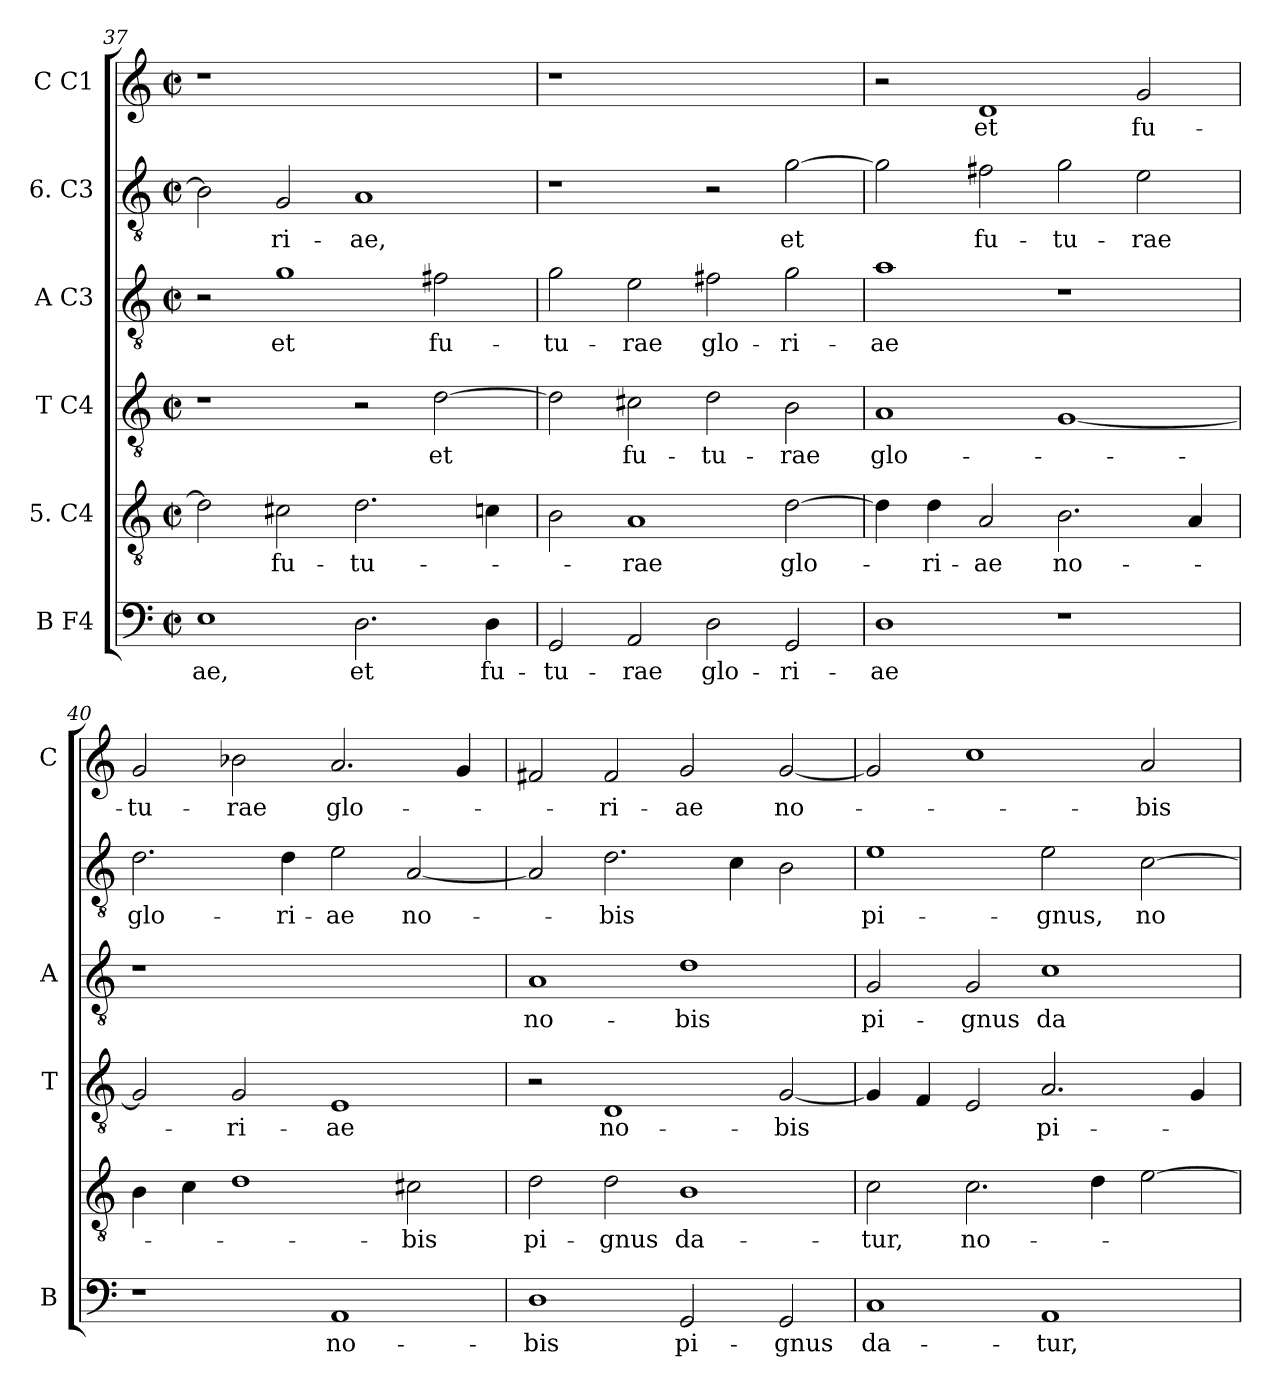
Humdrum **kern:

**kern	**text	**kern	**text	**kern	**text	**kern	**text	**kern	**text	**kern	**text
*part6	*part6	*part5	*part5	*part4	*part4	*part3	*part3	*part2	*part2	*part1	*part1
*staff6	*staff6	*staff5	*staff5	*staff4	*staff4	*staff3	*staff3	*staff2	*staff2	*staff1	*staff1
*I"B F4	*	*I"5. C4	*	*I"T C4	*	*I"A C3	*	*I"6. C3	*	*I"C C1	*
*I'B	*	*	*	*I'T	*	*I'A	*	*	*	*I'C	*
*clefF4	*	*clefGv2	*	*clefGv2	*	*clefGv2	*	*clefGv2	*	*clefG2	*
*k[]	*	*k[]	*	*k[]	*	*k[]	*	*k[]	*	*k[]	*
*C:	*	*C:	*	*C:	*	*C:	*	*C:	*	*C:	*
*M2/2	*	*M2/2	*	*M2/2	*	*M2/2	*	*M2/2	*	*M2/2	*
*met(c|)	*	*met(c|)	*	*met(c|)	*	*met(c|)	*	*met(c|)	*	*met(c|)	*
=37	=37	=37	=37	=37	=37	=37	=37	=37	=37	=37	=37
!	!LO:LY:b	!	!	!	!	!	!	!	!	!	!
1E	-ae,	2d\]	.	1r	.	2r	.	2B\]	.	1r	.
!	!	!	!LO:LY:b	!	!	!	!LO:LY:b	!	!LO:LY:b	!	!
.	.	2c#X\	fu-	.	.	1g	et	2G/	-ri-	.	.
!	!LO:LY:b	!	!LO:LY:b	!	!	!	!	!	!LO:LY:b	!	!
2.D\	et	2.d\	-tu-	2r	.	.	.	1A	-ae,	1ryy	.
!	!	!	!	!	!LO:LY:b	!	!LO:LY:b	!	!	!	!
.	.	.	.	[2d\	et	2f#\	fu-	.	.	.	.
!	!LO:LY:b	!	!	!	!	!	!	!	!	!	!
4D\	fu-	4cn\	.	.	.	.	.	.	.	.	.
=38	=38	=38	=38	=38	=38	=38	=38	=38	=38	=38	=38
!	!LO:LY:b	!	!	!	!	!	!LO:LY:b	!	!	!	!
2GG/	-tu-	2B\	.	2d\]	.	2g\	-tu-	1r	.	1r	.
!	!LO:LY:b	!	!LO:LY:b	!	!LO:LY:b	!	!LO:LY:b	!	!	!	!
2AA/	-rae	1A	-rae	2c#\	fu-	2e\	-rae	.	.	.	.
!	!LO:LY:b	!	!	!	!LO:LY:b	!	!LO:LY:b	!	!	!	!
2D\	glo-	.	.	2d\	-tu-	2f#X\	glo-	2r	.	1ryy	.
!	!LO:LY:b	!	!LO:LY:b	!	!LO:LY:b	!	!LO:LY:b	!	!LO:LY:b	!	!
2GG/	-ri-	[2d\	glo-	2B\	-rae	2g\	-ri-	[2g\	et	.	.
=39	=39	=39	=39	=39	=39	=39	=39	=39	=39	=39	=39
!	!LO:LY:b	!	!	!	!LO:LY:b	!	!LO:LY:b	!	!	!	!
1D	-ae	4d\]	.	1A	glo-	1a	-ae	2g\]	.	2r	.
!	!	!	!LO:LY:b	!	!	!	!	!	!	!	!
.	.	4d\	-ri-	.	.	.	.	.	.	.	.
!	!	!	!LO:LY:b	!	!	!	!	!	!LO:LY:b	!	!LO:LY:b
.	.	2A/	-ae	.	.	.	.	2f#\	fu-	1d	et
!	!	!	!LO:LY:b	!	!	!	!	!	!LO:LY:b	!	!
1r	.	2.B\	no-	[1G	.	1r	.	2g\	-tu-	.	.
!	!	!	!	!	!	!	!	!	!LO:LY:b	!	!LO:LY:b
.	.	.	.	.	.	.	.	2e\	-rae	2g/	fu-
.	.	4A/	.	.	.	.	.	.	.	.	.
=40	=40	=40	=40	=40	=40	=40	=40	=40	=40	=40	=40
!	!	!	!	!	!	!	!	!	!LO:LY:b	!	!LO:LY:b
1r	.	4B\	.	2G/]	.	1r	.	2.d\	glo-	2g/	-tu-
.	.	4c\	.	.	.	.	.	.	.	.	.
!	!	!	!	!	!LO:LY:b	!	!	!	!	!	!LO:LY:b
.	.	1d	.	2G/	-ri-	.	.	.	.	2b-X\	-rae
!	!	!	!	!	!	!	!	!	!LO:LY:b	!	!
.	.	.	.	.	.	.	.	4d\	-ri-	.	.
!	!LO:LY:b	!	!	!	!LO:LY:b	!	!	!	!LO:LY:b	!	!LO:LY:b
1AA	no-	.	.	1E	-ae	1ryy	.	2e\	-ae	2.a/	glo-
!	!	!	!LO:LY:b	!	!	!	!	!	!LO:LY:b	!	!
.	.	2c#X\	-bis	.	.	.	.	[2A/	no-	.	.
.	.	.	.	.	.	.	.	.	.	4g/	.
=41	=41	=41	=41	=41	=41	=41	=41	=41	=41	=41	=41
!	!LO:LY:b	!	!LO:LY:b	!	!	!	!LO:LY:b	!	!	!	!
1D	-bis	2d\	pi-	2r	.	1A	no-	2A/]	.	2f#X/	.
!	!	!	!LO:LY:b	!	!LO:LY:b	!	!	!	!LO:LY:b	!	!LO:LY:b
.	.	2d\	-gnus	1D	no-	.	.	2.d\	-bis	2f#/	-ri-
!	!LO:LY:b	!	!LO:LY:b	!	!	!	!LO:LY:b	!	!	!	!LO:LY:b
2GG/	pi-	1B	da-	.	.	1d	-bis	.	.	2g/	-ae
.	.	.	.	.	.	.	.	4c\	.	.	.
!	!LO:LY:b	!	!	!	!LO:LY:b	!	!	!	!	!	!LO:LY:b
2GG/	-gnus	.	.	[2G/	-bis	.	.	2B\	.	[2g/	no-
=42	=42	=42	=42	=42	=42	=42	=42	=42	=42	=42	=42
!	!LO:LY:b	!	!LO:LY:b	!	!	!	!LO:LY:b	!	!LO:LY:b	!	!
1C	da-	2c\	-tur,	4G/]	.	2G/	pi-	1e	pi-	2g/]	.
.	.	.	.	4F/	.	.	.	.	.	.	.
!	!	!	!LO:LY:b	!	!	!	!LO:LY:b	!	!	!	!
.	.	2.c\	no-	2E/	.	2G/	-gnus	.	.	1cc	.
!	!LO:LY:b	!	!	!	!LO:LY:b	!	!LO:LY:b	!	!LO:LY:b	!	!
1AA	-tur,	.	.	2.A/	pi-	1c	da-	2e\	-gnus,	.	.
.	.	4d\	.	.	.	.	.	.	.	.	.
!	!	!	!	!	!	!	!	!	!LO:LY:b	!	!LO:LY:b
.	.	[2e\	.	.	.	.	.	[2c\	no-	2a/	-bis
.	.	.	.	4G/	.	.	.	.	.	.	.
=	=	=	=	=	=	=	=	=	=	=	=
*-	*-	*-	*-	*-	*-	*-	*-	*-	*-	*-	*-
